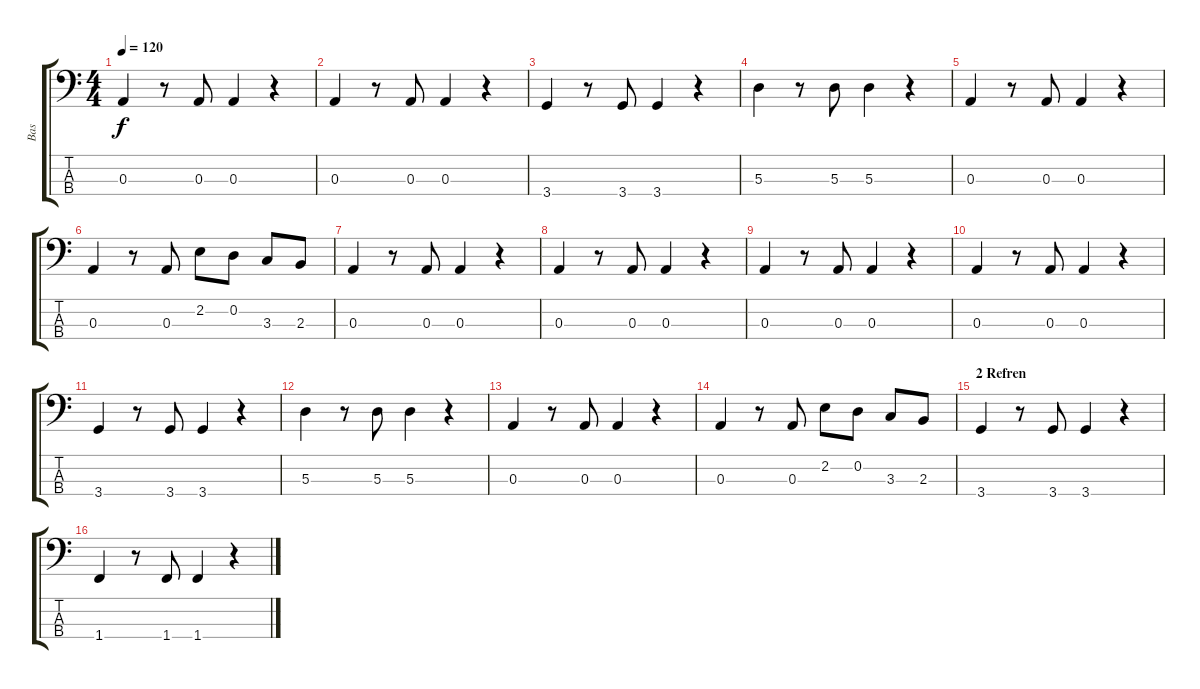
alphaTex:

\track ("Bas" "Bas") {instrument electricbassfinger}
\staff {score tabs}
\tuning (G2 D2 A1 E1) {hide}
\ts (4 4)
\tempo 120
\clef f4
\ks c
0.3.4{dy f} r.8 0.3.8 0.3.4 r.4 |
0.3.4 r.8 0.3.8 0.3.4 r.4 |
3.4.4 r.8 3.4.8 3.4.4 r.4 |
5.3.4 r.8 5.3.8 5.3.4 r.4 |
0.3.4 r.8 0.3.8 0.3.4 r.4 |
0.3.4 r.8 0.3.8 2.2.8 0.2.8 3.3.8 2.3.8 |
0.3.4 r.8 0.3.8 0.3.4 r.4 |
0.3.4 r.8 0.3.8 0.3.4 r.4 |
0.3.4 r.8 0.3.8 0.3.4 r.4 |
0.3.4 r.8 0.3.8 0.3.4 r.4 |
3.4.4 r.8 3.4.8 3.4.4 r.4 |
5.3.4 r.8 5.3.8 5.3.4 r.4 |
0.3.4 r.8 0.3.8 0.3.4 r.4 |
0.3.4 r.8 0.3.8 2.2.8 0.2.8 3.3.8 2.3.8 |
\section ("" "2 Refren")
3.4.4 r.8 3.4.8 3.4.4 r.4 |
1.4.4 r.8 1.4.8 1.4.4 r.4
